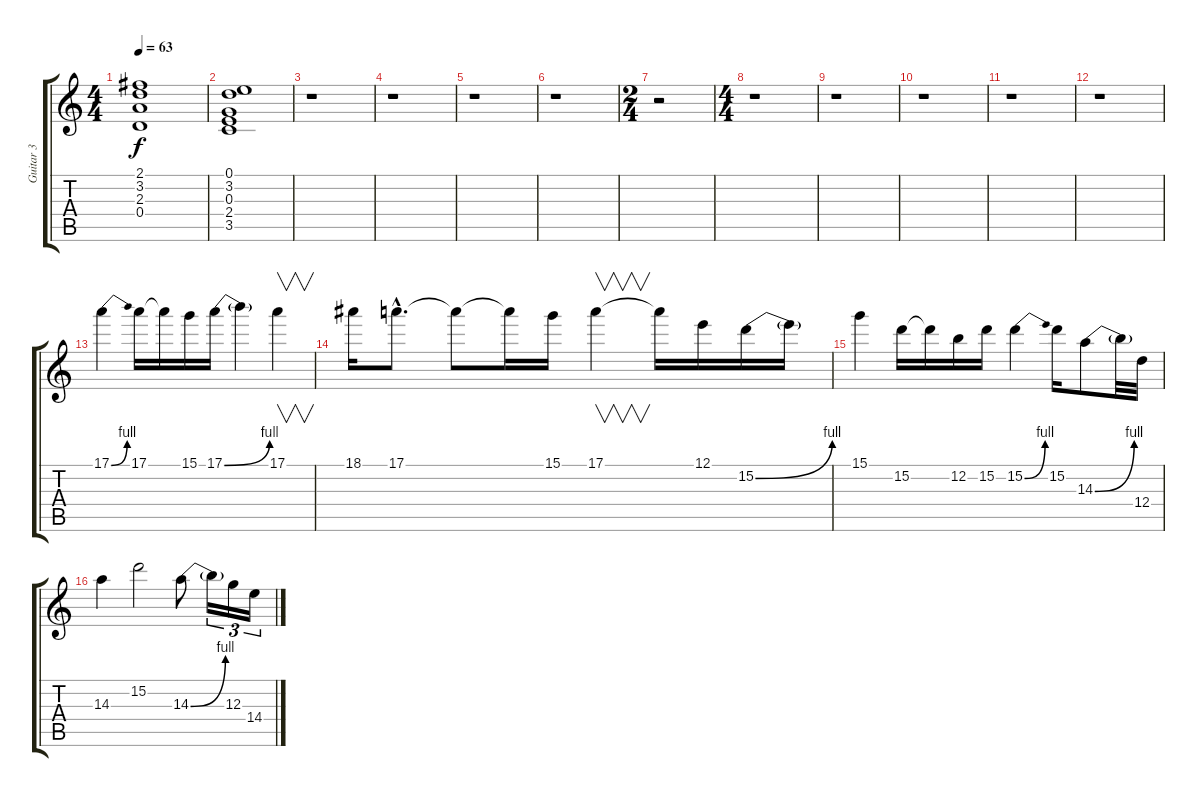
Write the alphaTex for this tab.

\track ("Guitar 3" "Guitar 3") {instrument distortionguitar}
\staff {score tabs}
\tuning (E4 B3 G3 D3 A2 E2) {hide}
\ts (4 4)
\tempo 63
\clef g2
\ks c
(2.1 3.2 2.3 0.4).1{dy f} |
(0.1 3.2 0.3 2.4 3.5).1 |
r.1 |
r.1 |
r.1 |
r.1 |
\ts (2 4)
r.2 |
\ts (4 4)
r.1 |
r.1 |
r.1 |
r.1 |
r.1 |
17.1{be (bend 0 0 60 4)}.4 17.1.16 17.1{t}.16 15.1.16 17.1{be (bend 0 0 60 4)}.16 17.1{t}.4 17.1.4{v} |
18.1.16 17.1{hac}.8{d} 17.1{t}.8 17.1{t}.16 15.1.16 17.1.4{v} 17.1{t}.16 12.1.16 15.2{be (bend 0 0 60 4)}.16 15.2{t}.16 |
15.1.4 15.2.16 15.2{t}.16 12.2.16 15.2.16 15.2{be (bend 0 0 60 4)}.4 15.2.16 14.3{be (bend 0 0 60 4)}.8 14.3{t}.32 12.4.32 |
14.3.4 15.2.2 14.3{be (bend 0 0 60 4)}.8 14.3{t}.16{tu (3 2)} 12.3.16{tu (3 2)} 14.4.16{tu (3 2)}
